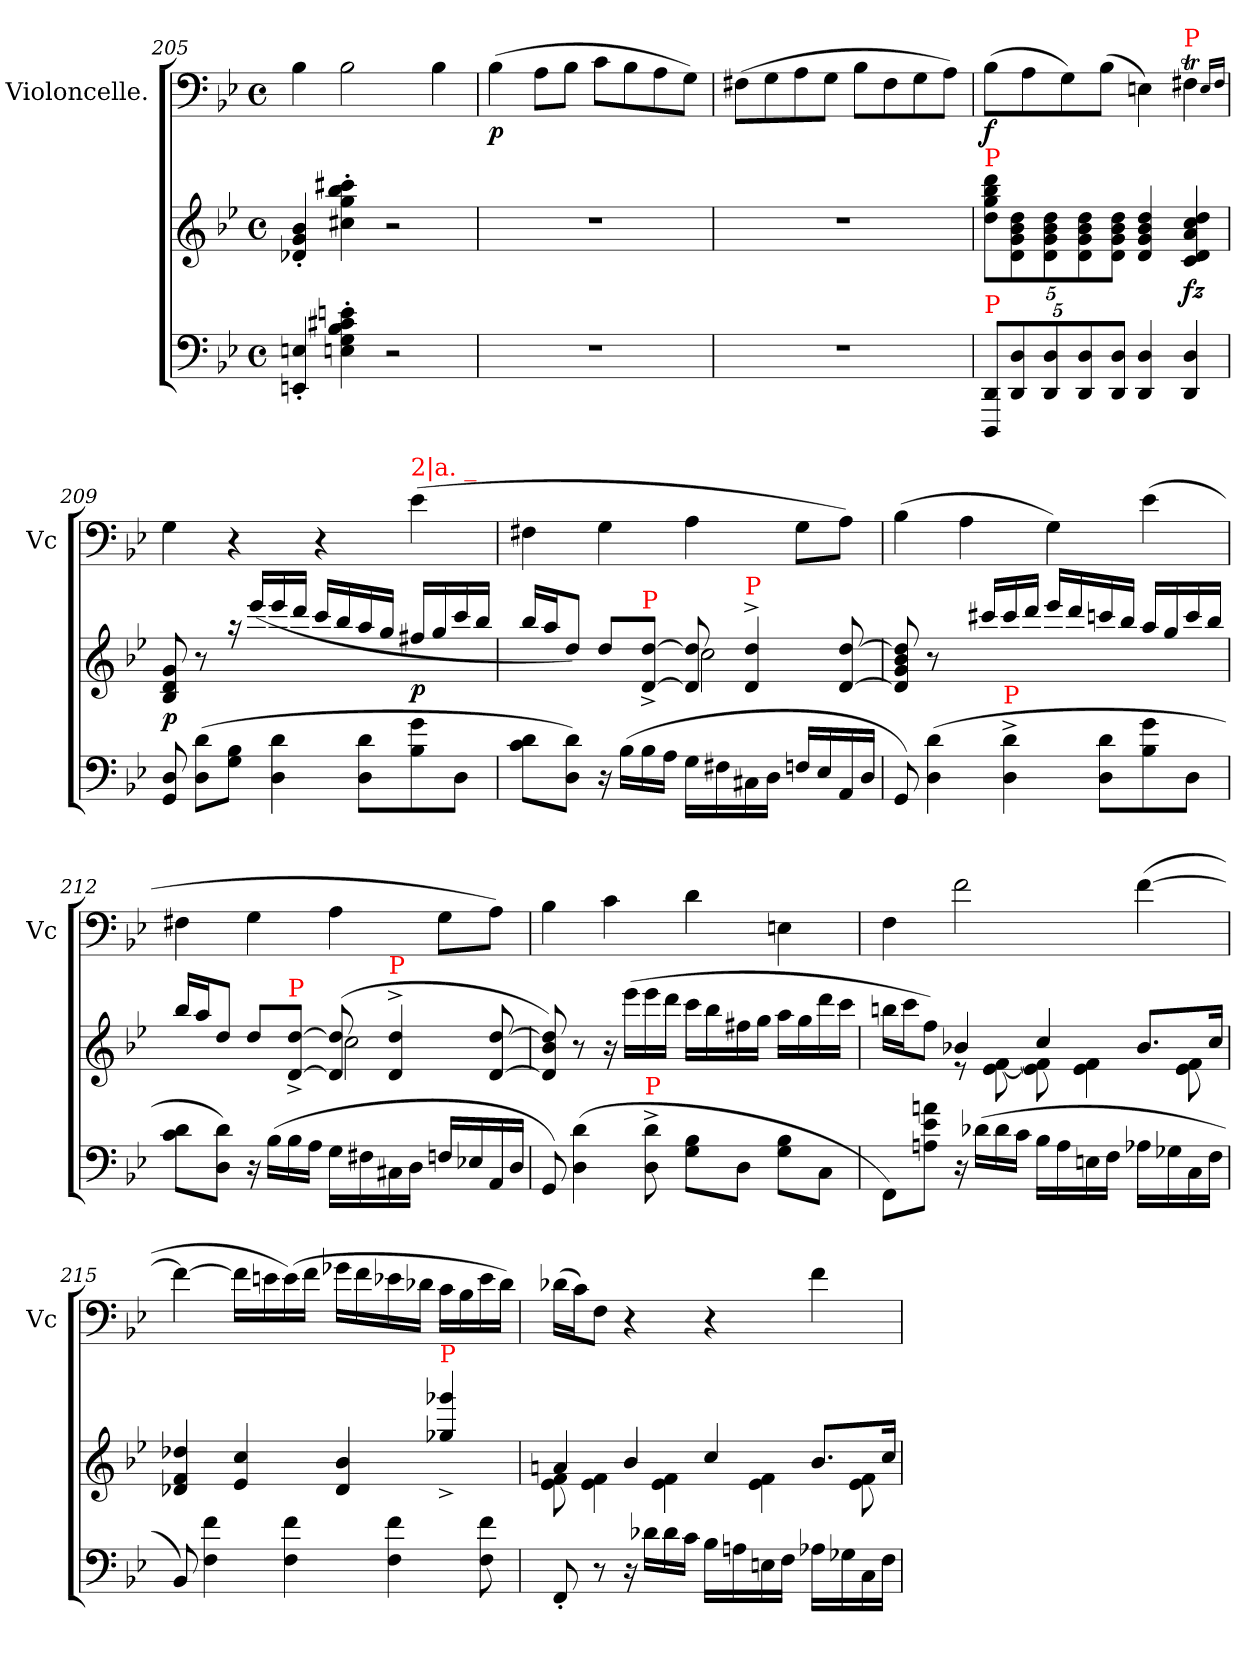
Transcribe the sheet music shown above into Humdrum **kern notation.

**kern	**kern	**dynam	**kern	**dynam
*part2	*part2	*part2	*part1	*part1
*staff3	*staff2	*staff2/3	*staff1	*staff1
*	*	*	*I"Violoncelle.	*
*	*	*	*I'Vc	*
*clefF4	*clefG2	*	*clefF4	*
*k[b-e-]	*k[b-e-]	*	*k[b-e-]	*
*M4/4	*M4/4	*	*M4/4	*
*met(c)	*met(c)	*	*met(c)	*
=205	=205	=205	=205	=205
4En'< 4EEn'<	4b-'< 4g'< 4d-X'<	.	4B-!	.
4en'> 4c#X'> 4B-'> 4G'> 4En'>	4ccc#X'> 4bb-'> 4gg'> 4cc#X'>	.	2B-!	.
2r	2r	.	.	.
.	.	.	4B-!	.
=206	=206	=206	=206	=206
1rF	1rdd	.	(>4B-!	p
.	.	.	8A!L	.
.	.	.	8B-!J	.
.	.	.	8c!L	.
.	.	.	8B-!	.
.	.	.	8A!	.
.	.	.	8G!J)	.
=207	=207	=207	=207	=207
1rF	1rdd	.	(>8F#X!L	.
.	.	.	8G!	.
.	.	.	8A!	.
.	.	.	8G!J	.
.	.	.	8B-!L	.
.	.	.	8F#!	.
.	.	.	8G!	.
.	.	.	8A!J)	.
=208	=208	=208	=208	=208
*Xbrackettup	*Xbrackettup	*	*	*
!	!LO:TX:a:color=red:t=P	!	!	!
!LO:TX:a:color=red:t=P	!	!	!	!
10DD 10DDDL	10ddd 10bb- 10gg 10ddL	.	(>8B-!L	f
10D 10DD	10dd 10b- 10g 10d	.	.	.
.	.	.	8A!	.
10D 10DD	10dd 10b- 10g 10d	.	.	.
.	.	.	8G!)	.
10D 10DD	10dd 10b- 10g 10d	.	.	.
.	.	.	(>8B-!J	.
10D 10DDJ	10dd 10b- 10g 10dJ	.	.	.
4D 4DD	4dd 4b- 4g 4d	.	4En!)	.
!	!	!	!LO:TX:a:color=red:t=P	!
4D 4DD	4dd 4cc 4a 4d 4c	fz	4F#Xt!	.
.	.	.	16qqETTT!/LL	.
.	.	.	16qqF#!/JJ	.
=209	=209	=209	=209	=209
8D 8GG	8g 8d 8B-	p	4G!	.
(>8d 8DL	8r	.	.	.
8B- 8GJ	16raa	.	4r	.
.	(>16eee-/LL	.	.	.
4d 4D	16eee-	.	.	.
.	16dddJJ	.	.	.
.	16cccLL	.	4r	.
.	16bb-	.	.	.
8d 8DL	16aa/	.	.	.
.	16ggJJ	.	.	.
!	!	!	!LO:TX:a:color=red:t=2|a. _	!
!	!	!LO:DY:b	!	!
8g\ 8B-\	16ff#X/LL	p	(>4e-!	.
.	16gg/	.	.	.
8DJ	16ccc/	.	.	.
.	16bb-JJ	.	.	.
=210	=210	=210	=210	=210
*	*^	*	*	*
8d 8cL	16bb-/LL	2ryy	.	4F#X!	.
.	16aa/J	.	.	.	.
8d 8DJ)	8dd/J)	.	.	.	.
16r	8dd/L	.	.	4G!	.
(>16B-LL	.	.	.	.	.
!	!LO:TX:a:color=red:t=P	!	!	!	!
16B-	[8dd^< [8d^<J	.	.	.	.
16AJJ	.	.	.	.	.
16GLL	8dd] 8d]	2cc	.	4A!	.
16F#X	.	.	.	.	.
!	!LO:TX:a:color=red:t=P	!	!	!	!
16C#X	4dd^< 4d^<	.	.	.	.
16DJJ	.	.	.	.	.
16FnLL	.	.	.	8G!L	.
16E-	.	.	.	.	.
16AA	[8dd [8d	.	.	8A!J)	.
16DJJ	.	.	.	.	.
*	*v	*v	*	*	*
=211	=211	=211	=211	=211
8GG)	8dd] 8b- 8g 8d]	.	(>4B-!	.
(>4d 4D	8r	.	.	.
.	16ryy	.	4A!	.
.	16ccc#X/LL	.	.	.
!LO:TX:a:color=red:t=P	!	!	!	!
4d^< 4D^<	16ccc#	.	.	.
.	16dddJJ	.	.	.
.	16eee-/LL	.	4G!)	.
.	16ddd	.	.	.
8d 8DL	16cccn	.	.	.
.	16bb-JJ	.	.	.
8g\ 8B-\	16aa/LL	.	(>4e-!	.
.	16gg/	.	.	.
8DJ	16ccc	.	.	.
.	16bb-JJ	.	.	.
=212	=212	=212	=212	=212
*	*^	*	*	*
8d 8cL	16bb-LL	2ryy	.	4F#X!	.
.	16aa/J	.	.	.	.
8d 8DJ)	(>8ddJ	.	.	.	.
16r	8ddL	.	.	4G!	.
(>16B-LL	.	.	.	.	.
!	!LO:TX:a:color=red:t=P	!	!	!	!
16B-	[8dd^</ [8d^</J	.	.	.	.
16AJJ	.	.	.	.	.
16GLL	(>8dd] 8d]	2cc	.	4A!	.
16F#X	.	.	.	.	.
!	!LO:TX:a:color=red:t=P	!	!	!	!
16C#X	4dd^< 4d^<	.	.	.	.
16DJJ	.	.	.	.	.
16FnLL	.	.	.	8G!L	.
16E-X	.	.	.	.	.
16AA	[8dd [8d	.	.	8A!J)	.
16DJJ	.	.	.	.	.
*	*v	*v	*	*	*
=213	=213	=213	=213	=213
8GG/)	8dd] 8b- 8d])	.	4B-!	.
(>4d 4D	8r	.	.	.
.	16r	.	4c!	.
.	(>16eee-LL	.	.	.
!LO:TX:a:color=red:t=P	!	!	!	!
8d^< 8D^<	16eee-	.	.	.
.	16dddJJ	.	.	.
8B- 8GL	16cccLL	.	4d!	.
.	16bb-	.	.	.
8DJ	16ff#X	.	.	.
.	16ggJJ	.	.	.
8B- 8GL	16aaLL	.	4En!	.
.	16gg	.	.	.
8CJ	16ddd	.	.	.
.	16cccJJ	.	.	.
=214	=214	=214	=214	=214
*	*^	*	*	*
8FFL)	4ryy	16bbnLL	.	4F!	.
.	.	16cccJ	.	.	.
8an 8e- 8AnJ	.	8ffJ)	.	.	.
16r	4b-X	8re	.	2f!	.
(>16d-XLL	.	.	.	.	.
16d-	.	[8f [8e-	.	.	.
16cJJ	.	.	.	.	.
16B-LL	4cc	8f] 8e-]	.	.	.
16A	.	.	.	.	.
16En	.	4f 4e-	.	.	.
16FJJ	.	.	.	.	.
16A-XLL	8.b-L	.	.	(>[4f!	.
16G-X	.	.	.	.	.
16C	.	8f 8e-	.	.	.
16FJJ	16ccJk	.	.	.	.
*	*v	*v	*	*	*
=215	=215	=215	=215	=215
8BB-)	4dd-X 4f 4d-X	.	4f!_	.
4f\ 4F\	.	.	.	.
.	4cc 4e-	.	16f!LL]	.
.	.	.	16en!	.
4f\ 4F\	.	.	(>16e!)	.
.	.	.	16f!JJ	.
.	4b- 4d-	.	16g-X!LL	.
.	.	.	16f!	.
4f\ 4F\	.	.	16e-X!	.
.	.	.	16d-X!JJ	.
!	!LO:TX:a:color=red:t=P	!	!	!
.	4ggg-X^</ 4gg-X^</	.	16c!LL	.
.	.	.	16B-!	.
8f\ 8F\	.	.	16e-!	.
.	.	.	16d-!JJ)	.
=216	=216	=216	=216	=216
*	*^	*	*	*
8FF'<	4an	8f 8e-	.	(>16d-X!LL	.
.	.	.	.	16c!J)	.
8r	.	4f 4e-	.	8F!J	.
16r	4b-	.	.	4r	.
16d-XLL	.	.	.	.	.
16d-	.	4f 4e-	.	.	.
16cJJ	.	.	.	.	.
16B-LL	4cc	.	.	4r	.
16An	.	.	.	.	.
16En	.	4f 4e-	.	.	.
16FJJ	.	.	.	.	.
16A-XLL	8.b-L	.	.	4f!	.
16G-X	.	.	.	.	.
16C	.	8f 8e-	.	.	.
16FJJ	16ccJk	.	.	.	.
*	*v	*v	*	*	*
=	=	=	=	=
*-	*-	*-	*-	*-
